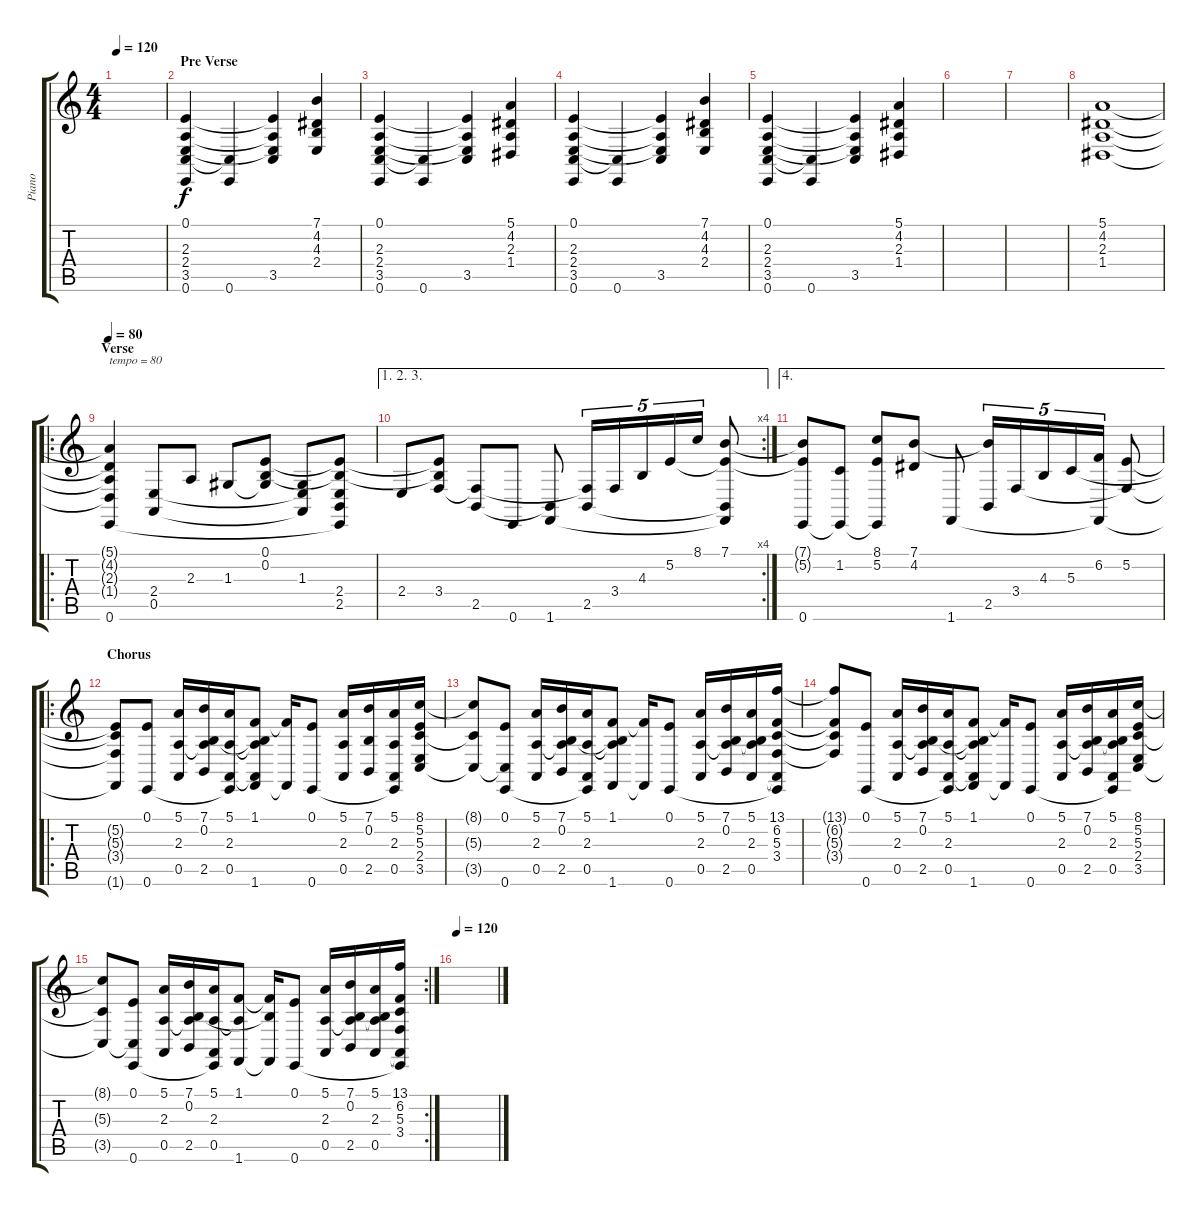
\track ("Piano" "Piano") {instrument acousticgrandpiano}
\staff {score tabs}
\tuning (E4 B3 G3 D3 A2 E2) {hide}
\ts (4 4)
\tempo 120
\clef g2
\ks c
|
\section ("" "Pre Verse")
(0.1 2.3 2.4 3.5 0.6).4{volume 16} (3.5{t} 0.6).4 (0.1{t} 2.3{t} 2.4{t} 3.5).4 (7.1 4.2 4.3 2.4).4 |
(0.1 2.3 2.4 3.5 0.6).4 (3.5{t} 0.6).4 (0.1{t} 2.3{t} 2.4{t} 3.5).4 (5.1 4.2 2.3 1.4).4 |
(0.1 2.3 2.4 3.5 0.6).4 (3.5{t} 0.6).4 (0.1{t} 2.3{t} 2.4{t} 3.5).4 (7.1 4.2 4.3 2.4).4 |
(0.1 2.3 2.4 3.5 0.6).4 (3.5{t} 0.6).4 (0.1{t} 2.3{t} 2.4{t} 3.5).4 (5.1 4.2 2.3 1.4).4 |
|
|
(5.1 4.2 2.3 1.4).1 |
\ro
\section ("" "Verse")
\tempo 80
(5.1{t} 4.2{t} 2.3{t} 1.4{t} 0.6).4{txt "tempo = 80"} (2.4 0.5).8 2.3.8 1.3.8 (0.1 0.2 1.3{t}).8 (1.3 2.4{t} 0.5{t}).8 (0.1{t} 0.2{t} 2.4 2.5 0.6{t}).8 |
\ae (1 2 3)
\rc 4
2.4.8 (0.1{t} 0.2{t} 3.4).8 (3.4{t} 2.5).8 0.6.8 (2.5{t} 1.6).8 (3.4{t} 2.5).16{tu (5 4)} 3.4.16{tu (5 4)} 4.3.16{tu (5 4)} 5.2.16{tu (5 4)} 8.1.16{tu (5 4)} (7.1 5.2{t} 2.5{t} 1.6{t}).8 |
\ae 4
(7.1{t} 5.2{t} 0.6).8 (1.2 0.6{t}).8 (8.1 5.2 0.6{t}).8 (7.1 4.2).8 1.6.8 (7.1{t} 2.5).16{tu (5 4)} 3.4.16{tu (5 4)} 4.3.16{tu (5 4)} 5.3.16{tu (5 4)} (6.2 1.6{t}).16{tu (5 4)} (5.2 3.4{t}).8 |
\ro
\section ("" "Chorus")
(5.2{t} 5.3{t} 3.4{t} 1.6{t}).8 (0.1 0.6).8 (5.1 2.3 0.5).16 (7.1 0.2 2.3{t} 2.5).16 (5.1 2.3 0.5 0.6{t}).16 (1.1 0.2{t} 2.3{t} 0.5{t} 1.6).8 (1.1{t} 1.6{t}).16 (0.1 0.6).8 (5.1 2.3 0.5).16 (7.1 0.2 2.5).16 (5.1 2.3 0.5 0.6{t}).16 (8.1 5.2 5.3 2.4 3.5).16 |
(8.1{t} 5.3{t} 3.5{t}).8 (0.1 3.5{t} 0.6).8 (5.1 2.3 0.5).16 (7.1 0.2 2.3{t} 2.5).16 (5.1 2.3 0.5 0.6{t}).16 (1.1 0.2{t} 2.3{t} 1.6).8 (1.1{t} 1.6{t}).16 (0.1 0.6).8 (5.1 2.3 0.5).16 (7.1 0.2 2.3{t} 2.5).16 (5.1 0.2{t} 2.3 0.5).16 (13.1 6.2 5.3 3.4 0.5{t} 0.6{t}).16 |
(13.1{t} 6.2{t} 5.3{t} 3.4{t}).8 (0.1 0.6).8 (5.1 2.3 0.5).16 (7.1 0.2 2.3{t} 2.5).16 (5.1 2.3 0.5 0.6{t}).16 (1.1 0.2{t} 2.3{t} 0.5{t} 1.6).8 (1.1{t} 1.6{t}).16 (0.1 0.6).8 (5.1 2.3 0.5).16 (7.1 0.2 2.3{t} 2.5).16 (5.1 0.2{t} 2.3 0.5 0.6{t}).16 (8.1 5.2 5.3 2.4 3.5).16 |
\rc 2
(8.1{t} 5.3{t} 3.5{t}).8 (0.1 3.5{t} 0.6).8 (5.1 2.3 0.5).16 (7.1 0.2 2.3{t} 2.5).16 (5.1 2.3 0.5 0.6{t}).16 (1.1 2.3{t} 1.6).8 (1.1{t} 0.2{t} 1.6{t}).16 (0.1 0.6).8 (5.1 2.3 0.5).16 (7.1 0.2 2.3{t} 2.5).16 (5.1 0.2{t} 2.3 0.5).16 (13.1 6.2 5.3 3.4 0.5{t} 0.6{t}).16 |
\tempo 120
